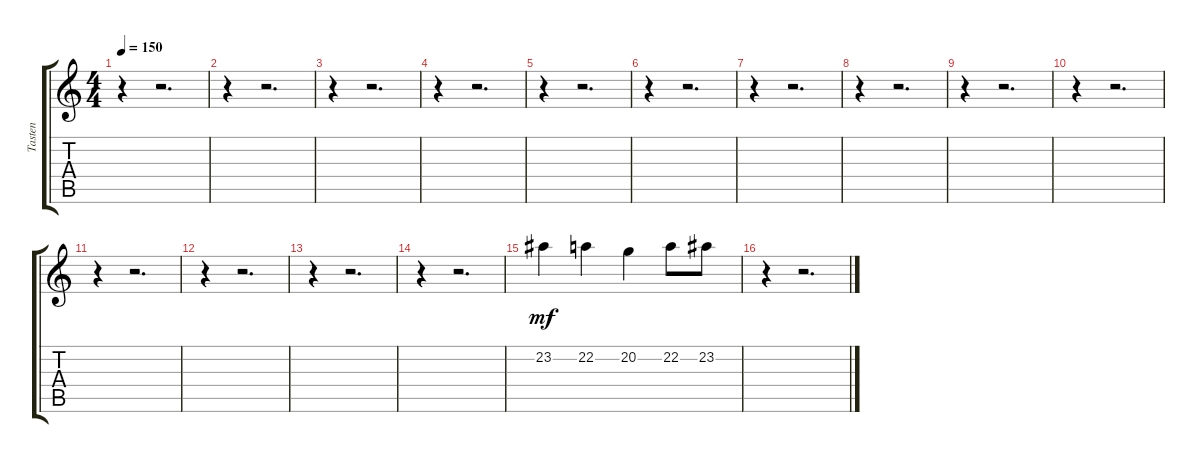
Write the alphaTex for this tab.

\track ("Tasten" "Tasten") {instrument vibraphone}
\staff {score tabs}
\tuning (E4 B3 G3 D3 A2 E2) {hide}
\ts (4 4)
\tempo 150
\clef g2
\ks c
r.4{dy f} r.2{d} |
r.4 r.2{d} |
r.4 r.2{d} |
r.4 r.2{d} |
r.4 r.2{d} |
r.4 r.2{d} |
r.4 r.2{d} |
r.4 r.2{d} |
r.4 r.2{d} |
r.4 r.2{d} |
r.4 r.2{d} |
r.4 r.2{d} |
r.4 r.2{d} |
r.4 r.2{d} |
23.2.4{dy mf} 22.2.4 20.2.4 22.2.8 23.2.8 |
r.4 r.2{d}
